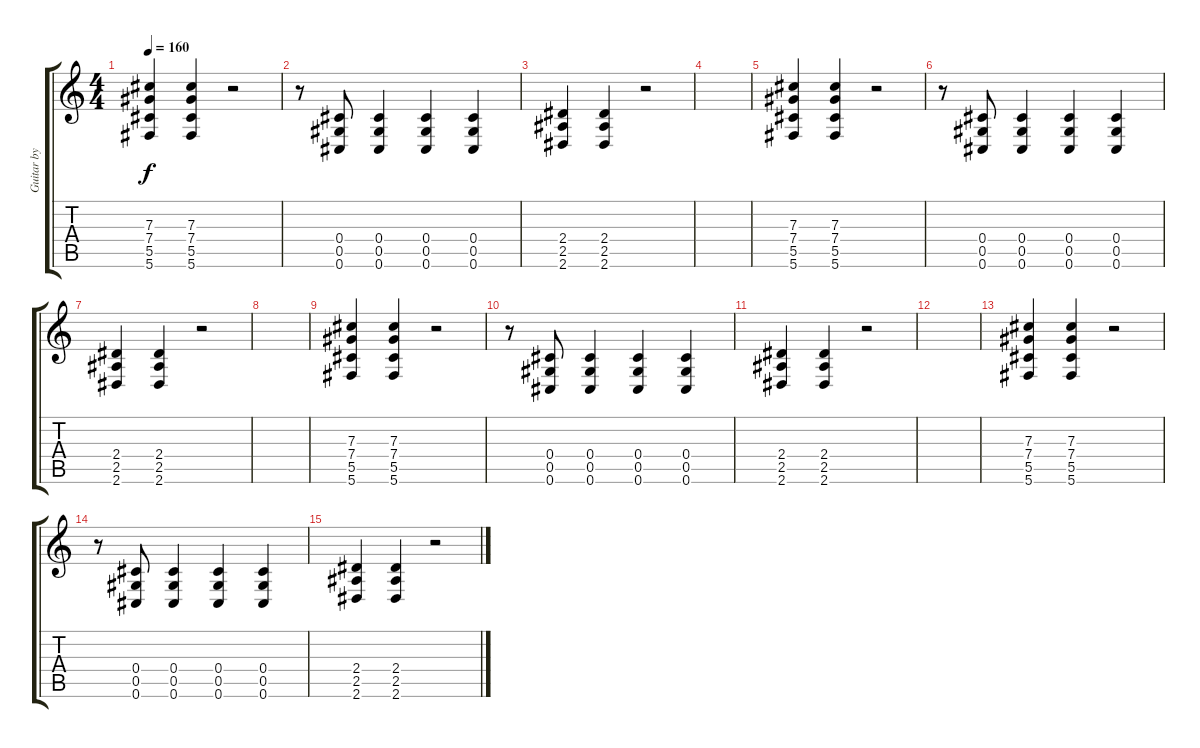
\track ("Guitar by Brad Delson" "Guitar by ") {instrument distortionguitar}
\staff {score tabs}
\tuning (Eb4 Bb3 Gb3 Db3 Ab2 Db2) {hide}
\ts (4 4)
\tempo 160
\clef g2
\ks c
(7.3 7.4 5.5 5.6).4{dy f} (7.3 7.4 5.5 5.6).4 r.2 |
r.8 (0.4 0.5 0.6).8 (0.4 0.5 0.6).4 (0.4 0.5 0.6).4 (0.4 0.5 0.6).4 |
(2.4 2.5 2.6).4 (2.4 2.5 2.6).4 r.2 |
|
(7.3 7.4 5.5 5.6).4 (7.3 7.4 5.5 5.6).4 r.2 |
r.8 (0.4 0.5 0.6).8 (0.4 0.5 0.6).4 (0.4 0.5 0.6).4 (0.4 0.5 0.6).4 |
(2.4 2.5 2.6).4 (2.4 2.5 2.6).4 r.2 |
|
(7.3 7.4 5.5 5.6).4 (7.3 7.4 5.5 5.6).4 r.2 |
r.8 (0.4 0.5 0.6).8 (0.4 0.5 0.6).4 (0.4 0.5 0.6).4 (0.4 0.5 0.6).4 |
(2.4 2.5 2.6).4 (2.4 2.5 2.6).4 r.2 |
|
(7.3 7.4 5.5 5.6).4 (7.3 7.4 5.5 5.6).4 r.2 |
r.8 (0.4 0.5 0.6).8 (0.4 0.5 0.6).4 (0.4 0.5 0.6).4 (0.4 0.5 0.6).4 |
(2.4 2.5 2.6).4 (2.4 2.5 2.6).4 r.2
